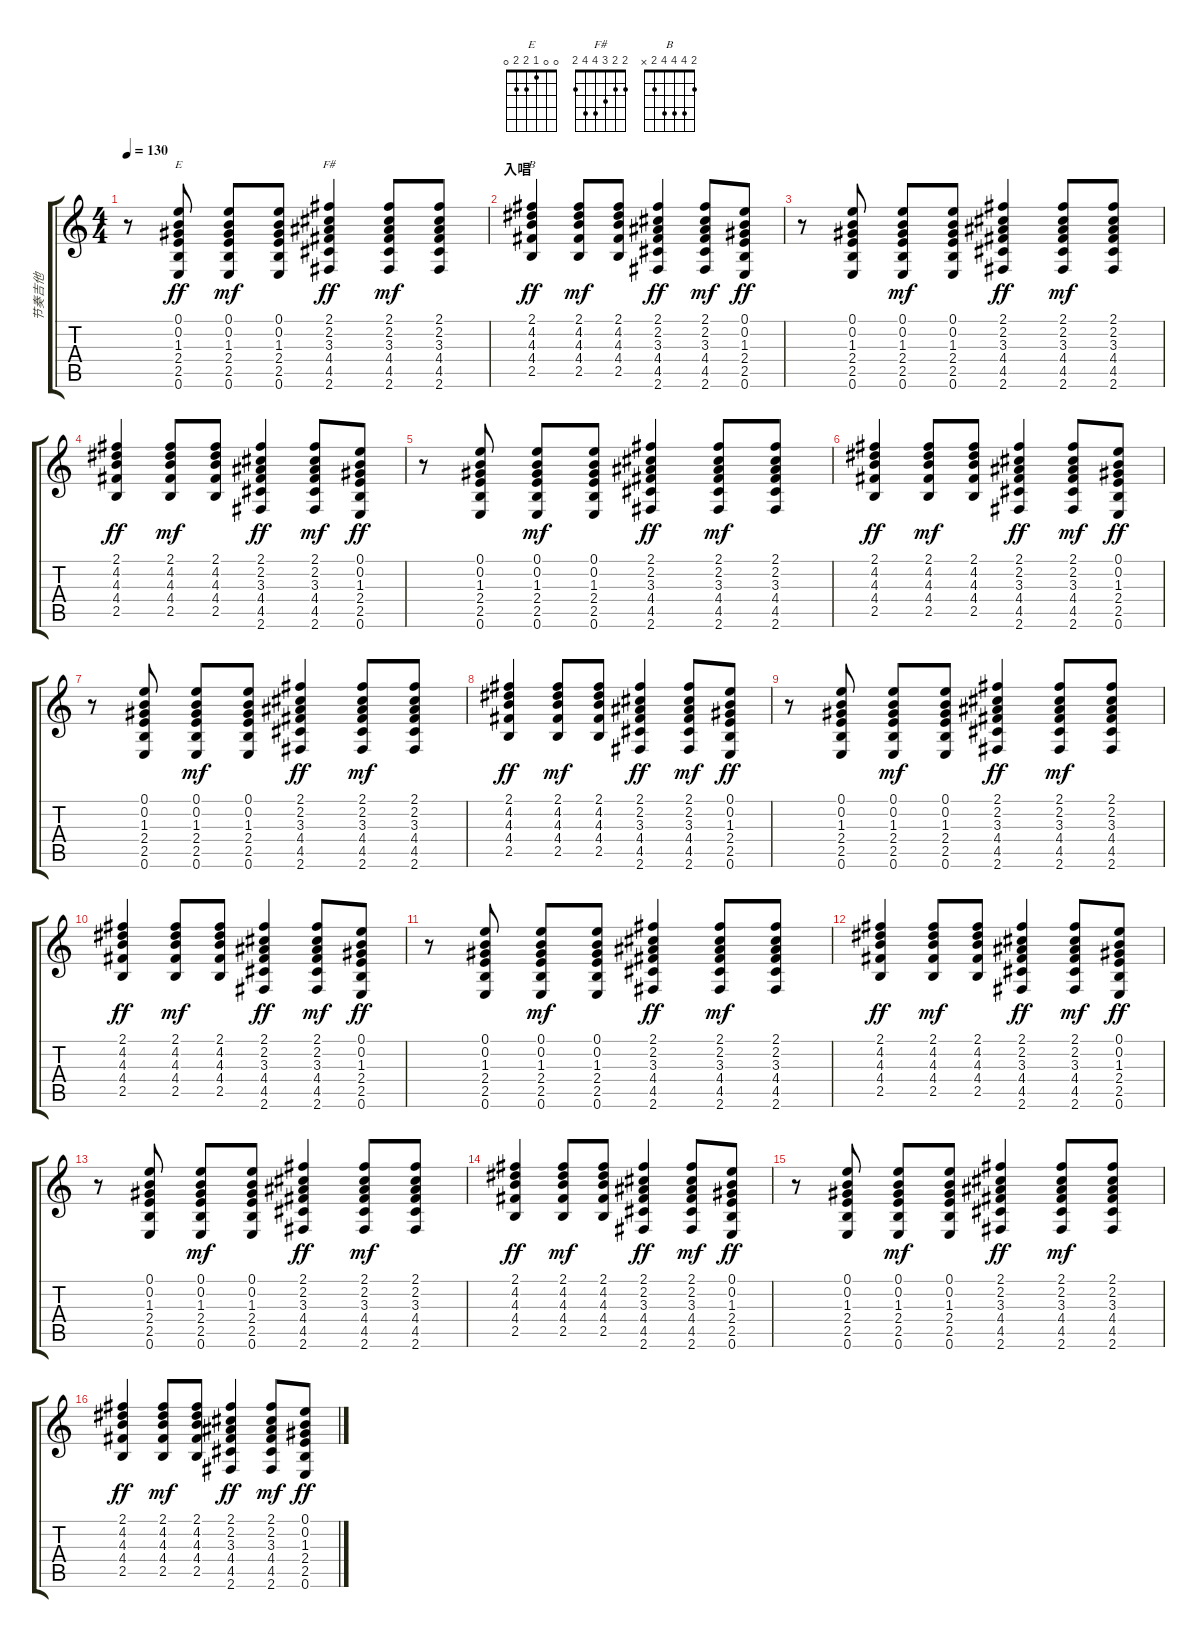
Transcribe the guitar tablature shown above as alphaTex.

\track ("节奏吉他" "节奏吉他") {instrument acousticguitarnylon}
\staff {score tabs}
\tuning (E4 B3 G3 D3 A2 E2) {hide}
\chord ("E" 0 0 1 2 2 0)
\chord ("F#" 2 2 3 4 4 2)
\chord ("B" 2 4 4 4 2 x)
\ts (4 4)
\tempo 130
\clef g2
\ks c
r.8{dy ff} (0.1 0.2 1.3 2.4 2.5 0.6).8{ch "E"} (0.1 0.2 1.3 2.4 2.5 0.6).8{dy mf} (0.1 0.2 1.3 2.4 2.5 0.6).8 (2.1 2.2 3.3 4.4 4.5 2.6).4{ch "F#" dy ff} (2.1 2.2 3.3 4.4 4.5 2.6).8{dy mf} (2.1 2.2 3.3 4.4 4.5 2.6).8 |
\section ("" "入唱")
(2.1 4.2 4.3 4.4 2.5).4{ch "B" dy ff} (2.1 4.2 4.3 4.4 2.5).8{dy mf} (2.1 4.2 4.3 4.4 2.5).8 (2.1 2.2 3.3 4.4 4.5 2.6).4{dy ff} (2.1 2.2 3.3 4.4 4.5 2.6).8{dy mf} (0.1 0.2 1.3 2.4 2.5 0.6).8{dy ff} |
r.8 (0.1 0.2 1.3 2.4 2.5 0.6).8 (0.1 0.2 1.3 2.4 2.5 0.6).8{dy mf} (0.1 0.2 1.3 2.4 2.5 0.6).8 (2.1 2.2 3.3 4.4 4.5 2.6).4{dy ff} (2.1 2.2 3.3 4.4 4.5 2.6).8{dy mf} (2.1 2.2 3.3 4.4 4.5 2.6).8 |
(2.1 4.2 4.3 4.4 2.5).4{dy ff} (2.1 4.2 4.3 4.4 2.5).8{dy mf} (2.1 4.2 4.3 4.4 2.5).8 (2.1 2.2 3.3 4.4 4.5 2.6).4{dy ff} (2.1 2.2 3.3 4.4 4.5 2.6).8{dy mf} (0.1 0.2 1.3 2.4 2.5 0.6).8{dy ff} |
r.8 (0.1 0.2 1.3 2.4 2.5 0.6).8 (0.1 0.2 1.3 2.4 2.5 0.6).8{dy mf} (0.1 0.2 1.3 2.4 2.5 0.6).8 (2.1 2.2 3.3 4.4 4.5 2.6).4{dy ff} (2.1 2.2 3.3 4.4 4.5 2.6).8{dy mf} (2.1 2.2 3.3 4.4 4.5 2.6).8 |
(2.1 4.2 4.3 4.4 2.5).4{dy ff} (2.1 4.2 4.3 4.4 2.5).8{dy mf} (2.1 4.2 4.3 4.4 2.5).8 (2.1 2.2 3.3 4.4 4.5 2.6).4{dy ff} (2.1 2.2 3.3 4.4 4.5 2.6).8{dy mf} (0.1 0.2 1.3 2.4 2.5 0.6).8{dy ff} |
r.8 (0.1 0.2 1.3 2.4 2.5 0.6).8 (0.1 0.2 1.3 2.4 2.5 0.6).8{dy mf} (0.1 0.2 1.3 2.4 2.5 0.6).8 (2.1 2.2 3.3 4.4 4.5 2.6).4{dy ff} (2.1 2.2 3.3 4.4 4.5 2.6).8{dy mf} (2.1 2.2 3.3 4.4 4.5 2.6).8 |
(2.1 4.2 4.3 4.4 2.5).4{dy ff} (2.1 4.2 4.3 4.4 2.5).8{dy mf} (2.1 4.2 4.3 4.4 2.5).8 (2.1 2.2 3.3 4.4 4.5 2.6).4{dy ff} (2.1 2.2 3.3 4.4 4.5 2.6).8{dy mf} (0.1 0.2 1.3 2.4 2.5 0.6).8{dy ff} |
r.8 (0.1 0.2 1.3 2.4 2.5 0.6).8 (0.1 0.2 1.3 2.4 2.5 0.6).8{dy mf} (0.1 0.2 1.3 2.4 2.5 0.6).8 (2.1 2.2 3.3 4.4 4.5 2.6).4{dy ff} (2.1 2.2 3.3 4.4 4.5 2.6).8{dy mf} (2.1 2.2 3.3 4.4 4.5 2.6).8 |
(2.1 4.2 4.3 4.4 2.5).4{dy ff} (2.1 4.2 4.3 4.4 2.5).8{dy mf} (2.1 4.2 4.3 4.4 2.5).8 (2.1 2.2 3.3 4.4 4.5 2.6).4{dy ff} (2.1 2.2 3.3 4.4 4.5 2.6).8{dy mf} (0.1 0.2 1.3 2.4 2.5 0.6).8{dy ff} |
r.8 (0.1 0.2 1.3 2.4 2.5 0.6).8 (0.1 0.2 1.3 2.4 2.5 0.6).8{dy mf} (0.1 0.2 1.3 2.4 2.5 0.6).8 (2.1 2.2 3.3 4.4 4.5 2.6).4{dy ff} (2.1 2.2 3.3 4.4 4.5 2.6).8{dy mf} (2.1 2.2 3.3 4.4 4.5 2.6).8 |
(2.1 4.2 4.3 4.4 2.5).4{dy ff} (2.1 4.2 4.3 4.4 2.5).8{dy mf} (2.1 4.2 4.3 4.4 2.5).8 (2.1 2.2 3.3 4.4 4.5 2.6).4{dy ff} (2.1 2.2 3.3 4.4 4.5 2.6).8{dy mf} (0.1 0.2 1.3 2.4 2.5 0.6).8{dy ff} |
r.8 (0.1 0.2 1.3 2.4 2.5 0.6).8 (0.1 0.2 1.3 2.4 2.5 0.6).8{dy mf} (0.1 0.2 1.3 2.4 2.5 0.6).8 (2.1 2.2 3.3 4.4 4.5 2.6).4{dy ff} (2.1 2.2 3.3 4.4 4.5 2.6).8{dy mf} (2.1 2.2 3.3 4.4 4.5 2.6).8 |
(2.1 4.2 4.3 4.4 2.5).4{dy ff} (2.1 4.2 4.3 4.4 2.5).8{dy mf} (2.1 4.2 4.3 4.4 2.5).8 (2.1 2.2 3.3 4.4 4.5 2.6).4{dy ff} (2.1 2.2 3.3 4.4 4.5 2.6).8{dy mf} (0.1 0.2 1.3 2.4 2.5 0.6).8{dy ff} |
r.8 (0.1 0.2 1.3 2.4 2.5 0.6).8 (0.1 0.2 1.3 2.4 2.5 0.6).8{dy mf} (0.1 0.2 1.3 2.4 2.5 0.6).8 (2.1 2.2 3.3 4.4 4.5 2.6).4{dy ff} (2.1 2.2 3.3 4.4 4.5 2.6).8{dy mf} (2.1 2.2 3.3 4.4 4.5 2.6).8 |
(2.1 4.2 4.3 4.4 2.5).4{dy ff} (2.1 4.2 4.3 4.4 2.5).8{dy mf} (2.1 4.2 4.3 4.4 2.5).8 (2.1 2.2 3.3 4.4 4.5 2.6).4{dy ff} (2.1 2.2 3.3 4.4 4.5 2.6).8{dy mf} (0.1 0.2 1.3 2.4 2.5 0.6).8{dy ff}
